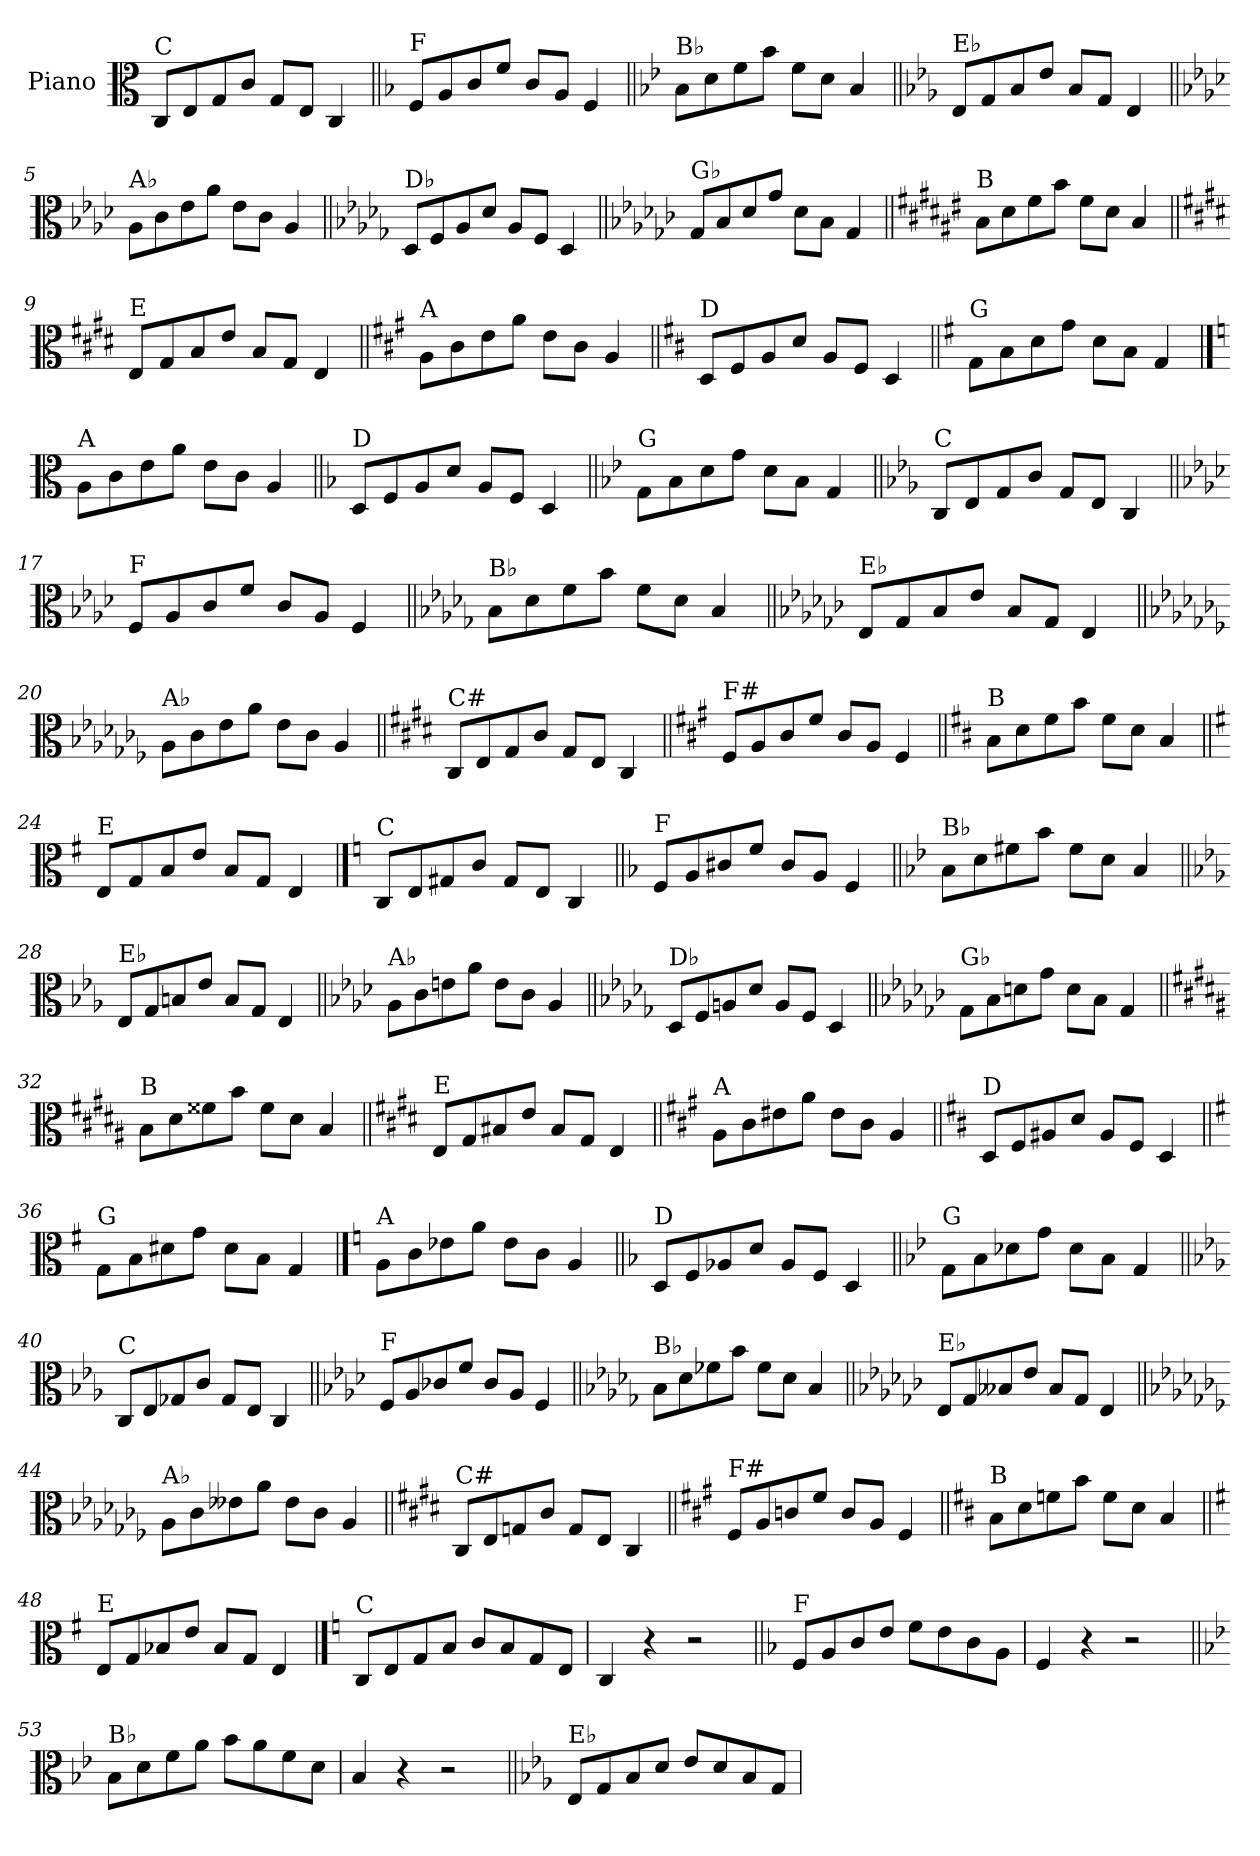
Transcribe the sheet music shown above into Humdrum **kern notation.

**kern
*part1
*staff1
*I"Piano
*I'Pno.
*clefC3
*k[]
=1
!LO:TX:a:t=C
8C/L
8E/
8G/
8c/J
8G/L
8E/J
4C/
=2||
*k[b-]
!LO:TX:a:t=F
8F/L
8A/
8c/
8f/J
8c/L
8A/J
4F/
=3||
*k[b-e-]
!LO:TX:a:t=B♭
8B-\L
8d\
8f\
8b-\J
8f\L
8d\J
4B-/
=4||
*k[b-e-a-]
!LO:TX:a:t=E♭
8E-/L
8G/
8B-/
8e-/J
8B-/L
8G/J
4E-/
!!LO:LB:g=z
=5||
*k[b-e-a-d-]
!LO:TX:a:t=A♭
8A-\L
8c\
8e-\
8a-\J
8e-\L
8c\J
4A-/
=6||
*k[b-e-a-d-g-]
!LO:TX:a:t=D♭
8D-/L
8F/
8A-/
8d-/J
8A-/L
8F/J
4D-/
=7||
*k[b-e-a-d-g-c-]
!LO:TX:a:t=G♭
8G-/L
8B-/
8d-/
8g-/J
8d-\L
8B-\J
4G-/
=8||
*k[f#c#g#d#a#e#]
!LO:TX:a:t=B
8B\L
8d#\
8f#\
8b\J
8f#\L
8d#\J
4B/
!!LO:LB:g=z
=9||
*k[f#c#g#d#]
!LO:TX:a:t=E
8E/L
8G#/
8B/
8e/J
8B/L
8G#/J
4E/
=10||
*k[f#c#g#]
!LO:TX:a:t=A
8A\L
8c#\
8e\
8a\J
8e\L
8c#\J
4A/
=11||
*k[f#c#]
!LO:TX:a:t=D
8D/L
8F#/
8A/
8d/J
8A/L
8F#/J
4D/
=12||
*k[f#]
!LO:TX:a:t=G
8G\L
8B\
8d\
8g\J
8d\L
8B\J
4G/
!!LO:LB:g=z
==13
*k[]
!LO:TX:a:t=A
8A\L
8c\
8e\
8a\J
8e\L
8c\J
4A/
=14||
*k[b-]
!LO:TX:a:t=D
8D/L
8F/
8A/
8d/J
8A/L
8F/J
4D/
=15||
*k[b-e-]
!LO:TX:a:t=G
8G\L
8B-\
8d\
8g\J
8d\L
8B-\J
4G/
=16||
*k[b-e-a-]
!LO:TX:a:t=C
8C/L
8E-/
8G/
8c/J
8G/L
8E-/J
4C/
!!LO:LB:g=z
=17||
*k[b-e-a-d-]
!LO:TX:a:t=F
8F/L
8A-/
8c/
8f/J
8c/L
8A-/J
4F/
=18||
*k[b-e-a-d-g-]
!LO:TX:a:t=B♭
8B-\L
8d-\
8f\
8b-\J
8f\L
8d-\J
4B-/
=19||
*k[b-e-a-d-g-c-]
!LO:TX:a:t=E♭
8E-/L
8G-/
8B-/
8e-/J
8B-/L
8G-/J
4E-/
=20||
*k[b-e-a-d-g-c-f-]
!LO:TX:a:t=A♭
8A-\L
8c-\
8e-\
8a-\J
8e-\L
8c-\J
4A-/
!!LO:LB:g=z
=21||
*k[f#c#g#d#]
!LO:TX:a:t=C#
8C#/L
8E/
8G#/
8c#/J
8G#/L
8E/J
4C#/
=22||
*k[f#c#g#]
!LO:TX:a:t=F#
8F#/L
8A/
8c#/
8f#/J
8c#/L
8A/J
4F#/
=23||
*k[f#c#]
!LO:TX:a:t=B
8B\L
8d\
8f#\
8b\J
8f#\L
8d\J
4B/
=24||
*k[f#]
!LO:TX:a:t=E
8E/L
8G/
8B/
8e/J
8B/L
8G/J
4E/
!!LO:PB:g=z
==25
*k[]
!LO:TX:a:t=C
8C/L
8E/
8G#X/
8c/J
8G#/L
8E/J
4C/
=26||
*k[b-]
!LO:TX:a:t=F
8F/L
8A/
8c#X/
8f/J
8c#/L
8A/J
4F/
=27||
*k[b-e-]
!LO:TX:a:t=B♭
8B-\L
8d\
8f#X\
8b-\J
8f#\L
8d\J
4B-/
=28||
*k[b-e-a-]
!LO:TX:a:t=E♭
8E-/L
8G/
8Bn/
8e-/J
8B/L
8G/J
4E-/
!!LO:LB:g=z
=29||
*k[b-e-a-d-]
!LO:TX:a:t=A♭
8A-\L
8c\
8en\
8a-\J
8e\L
8c\J
4A-/
=30||
*k[b-e-a-d-g-]
!LO:TX:a:t=D♭
8D-/L
8F/
8An/
8d-/J
8A/L
8F/J
4D-/
=31||
*k[b-e-a-d-g-c-]
!LO:TX:a:t=G♭
8G-\L
8B-\
8dn\
8g-\J
8d\L
8B-\J
4G-/
=32||
*k[f#c#g#d#a#]
!LO:TX:a:t=B
8B\L
8d#\
8f##X\
8b\J
8f##\L
8d#\J
4B/
!!LO:LB:g=z
=33||
*k[f#c#g#d#]
!LO:TX:a:t=E
8E/L
8G#/
8B#X/
8e/J
8B#/L
8G#/J
4E/
=34||
*k[f#c#g#]
!LO:TX:a:t=A
8A\L
8c#\
8e#X\
8a\J
8e#\L
8c#\J
4A/
=35||
*k[f#c#]
!LO:TX:a:t=D
8D/L
8F#/
8A#X/
8d/J
8A#/L
8F#/J
4D/
=36||
*k[f#]
!LO:TX:a:t=G
8G\L
8B\
8d#X\
8g\J
8d#\L
8B\J
4G/
!!LO:LB:g=z
==37
*k[]
!LO:TX:a:t=A
8A\L
8c\
8e-X\
8a\J
8e-\L
8c\J
4A/
=38||
*k[b-]
!LO:TX:a:t=D
8D/L
8F/
8A-X/
8d/J
8A-/L
8F/J
4D/
=39||
*k[b-e-]
!LO:TX:a:t=G
8G\L
8B-\
8d-X\
8g\J
8d-\L
8B-\J
4G/
=40||
*k[b-e-a-]
!LO:TX:a:t=C
8C/L
8E-/
8G-X/
8c/J
8G-/L
8E-/J
4C/
!!LO:LB:g=z
=41||
*k[b-e-a-d-]
!LO:TX:a:t=F
8F/L
8A-/
8c-X/
8f/J
8c-/L
8A-/J
4F/
=42||
*k[b-e-a-d-g-]
!LO:TX:a:t=B♭
8B-\L
8d-\
8f-X\
8b-\J
8f-\L
8d-\J
4B-/
=43||
*k[b-e-a-d-g-c-]
!LO:TX:a:t=E♭
8E-/L
8G-/
8B--X/
8e-/J
8B--/L
8G-/J
4E-/
=44||
*k[b-e-a-d-g-c-f-]
!LO:TX:a:t=A♭
8A-\L
8c-\
8e--X\
8a-\J
8e--\L
8c-\J
4A-/
!!LO:LB:g=z
=45||
*k[f#c#g#d#]
!LO:TX:a:t=C#
8C#/L
8E/
8Gn/
8c#/J
8G/L
8E/J
4C#/
=46||
*k[f#c#g#]
!LO:TX:a:t=F#
8F#/L
8A/
8cn/
8f#/J
8c/L
8A/J
4F#/
=47||
*k[f#c#]
!LO:TX:a:t=B
8B\L
8d\
8fn\
8b\J
8f\L
8d\J
4B/
=48||
*k[f#]
!LO:TX:a:t=E
8E/L
8G/
8B-X/
8e/J
8B-/L
8G/J
4E/
!!LO:PB:g=z
==49
*k[]
!LO:TX:a:t=C
8C/L
8E/
8G/
8B/J
8c/L
8B/
8G/
8E/J
=50
4C/
4r
2r
=51||
*k[b-]
!LO:TX:a:t=F
8F/L
8A/
8c/
8e/J
8f\L
8e\
8c\
8A\J
=52
4F/
4r
2r
=53||
*k[b-e-]
!LO:TX:a:t=B♭
8B-\L
8d\
8f\
8a\J
8b-\L
8a\
8f\
8d\J
=54
4B-/
4r
2r
!!LO:LB:g=z
=55||
*k[b-e-a-]
!LO:TX:a:t=E♭
8E-/L
8G/
8B-/
8d/J
8e-/L
8d/
8B-/
8G/J
=
*-
